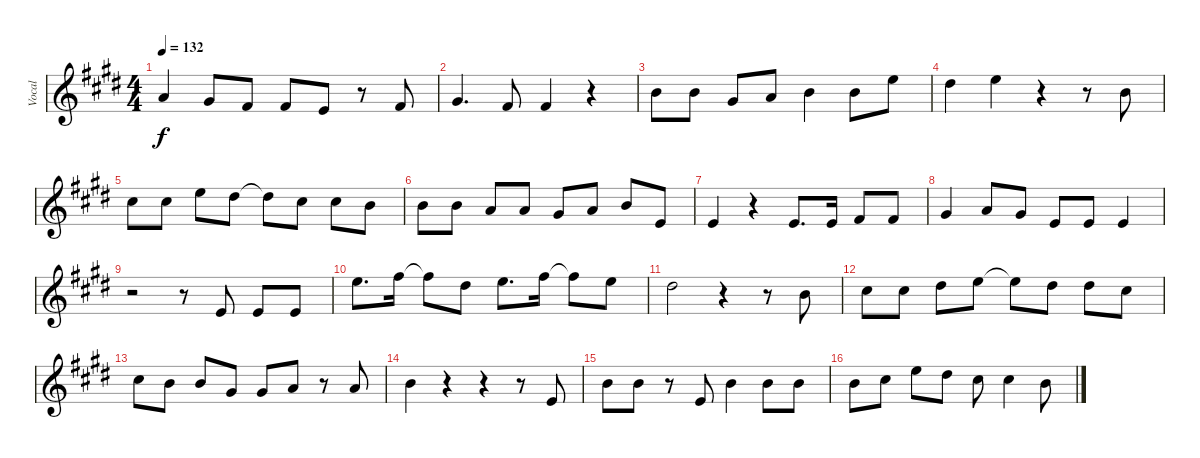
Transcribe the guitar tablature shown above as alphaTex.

\track ("Vocal" "Vocal") {instrument electricgrandpiano}
\staff {score}
\tuning (E4 B3 G3 D3 A2 E2 B1) {hide}
\ts (4 4)
\tempo 132
\clef g2
\ks e
5.1.4{dy f} 4.1.8 2.1.8 2.1.8 0.1.8 r.8 2.1.8 |
4.1.4{d} 2.1.8 2.1.4 r.4 |
7.1.8 7.1.8 4.1.8 5.1.8 7.1.4 7.1.8 12.1.8 |
11.1.4 12.1.4 r.4 r.8 7.1.8 |
9.1.8 9.1.8 12.1.8 11.1.8 11.1{t}.8 9.1.8 9.1.8 7.1.8 |
7.1.8 7.1.8 5.1.8 5.1.8 4.1.8 5.1.8 7.1.8 0.1.8 |
0.1.4 r.4 0.1.8{d} 0.1.16 2.1.8 2.1.8 |
4.1.4 5.1.8 4.1.8 0.1.8 0.1.8 0.1.4 |
r.2 r.8 0.1.8 0.1.8 0.1.8 |
12.1.8{d} 14.1.16 14.1{t}.8 11.1.8 12.1.8{d} 14.1.16 14.1{t}.8 12.1.8 |
11.1.2 r.4 r.8 7.1.8 |
9.1.8 9.1.8 11.1.8 12.1.8 12.1{t}.8 11.1.8 11.1.8 9.1.8 |
9.1.8 7.1.8 7.1.8 4.1.8 4.1.8 5.1.8 r.8 5.1.8 |
7.1.4 r.4 r.4 r.8 0.1.8 |
7.1.8 7.1.8 r.8 0.1.8 7.1.4 7.1.8 7.1.8 |
7.1.8 9.1.8 12.1.8 11.1.8 9.1.8 9.1.4 7.1.8
